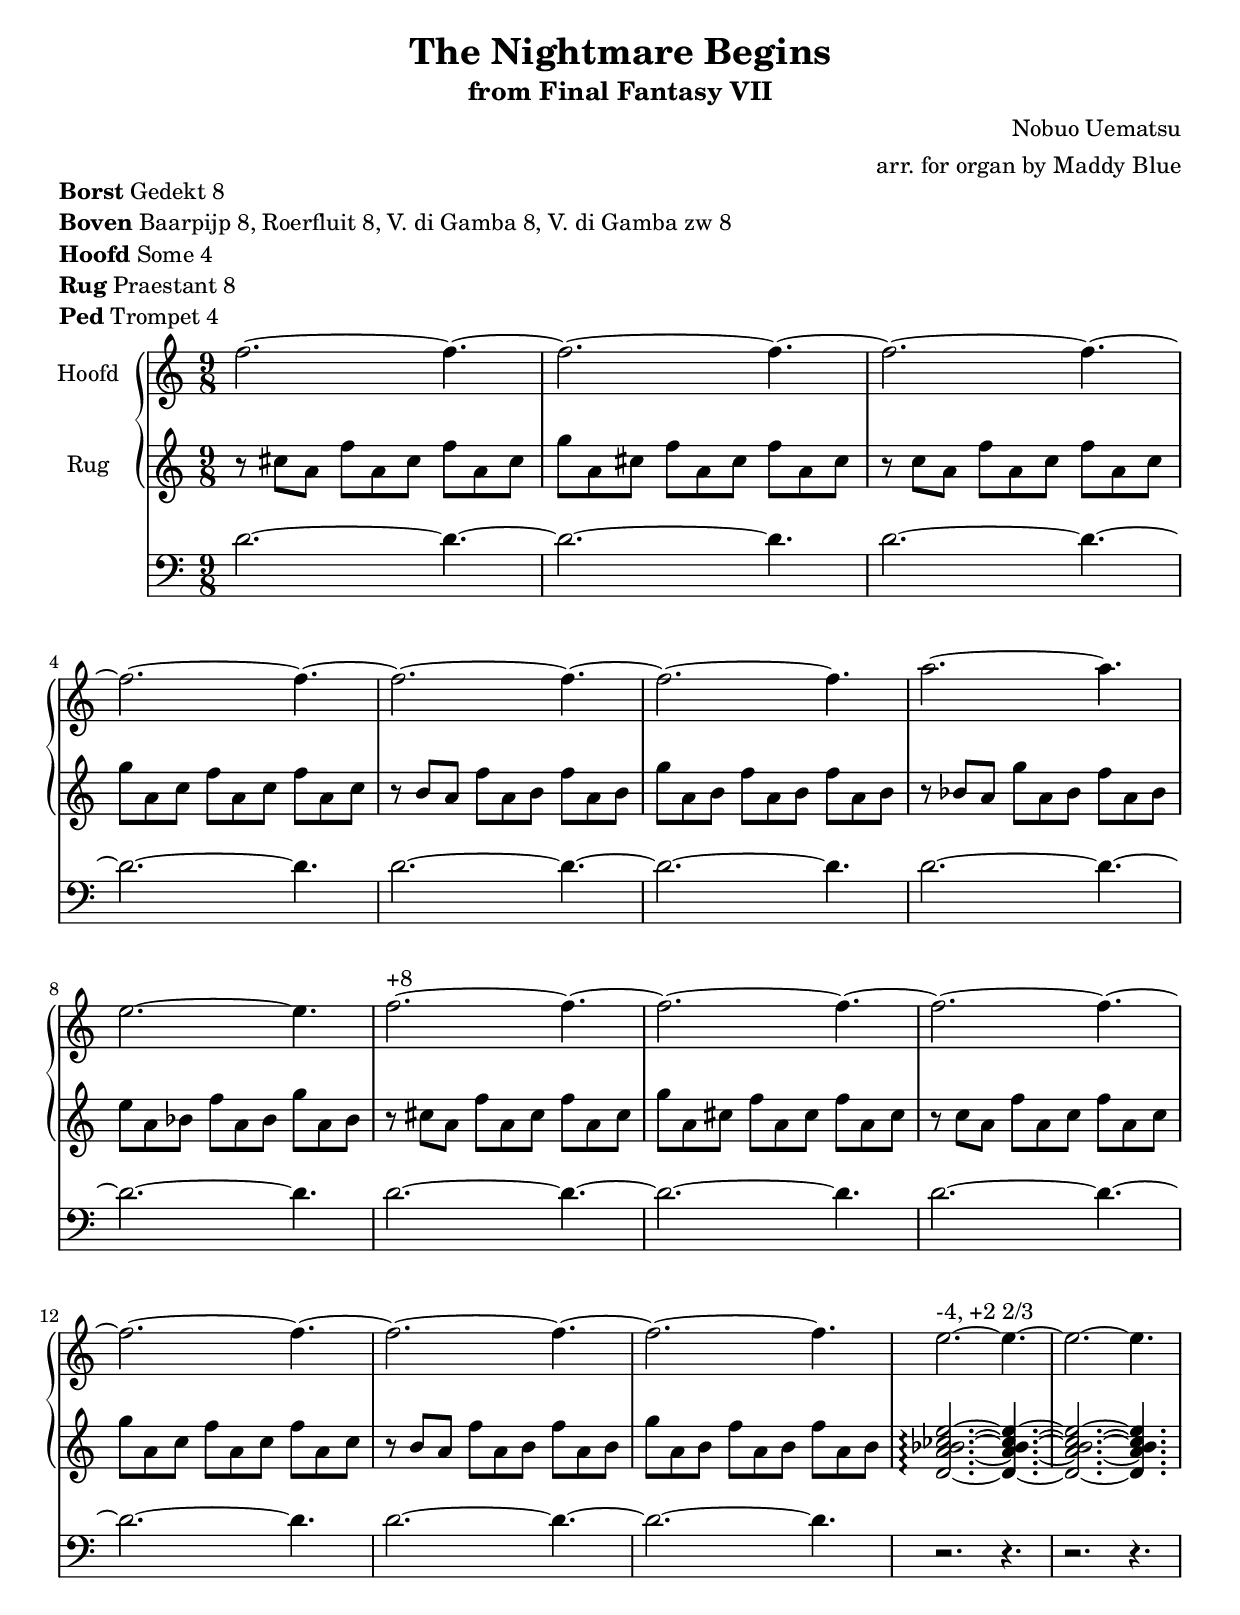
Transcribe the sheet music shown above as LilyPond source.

\version "2.23.13"
\include "english.ly"

\header {
  title = "The Nightmare Begins"
  subtitle = "from Final Fantasy VII"
  composer = "Nobuo Uematsu"
  arranger = "arr. for organ by Maddy Blue"
}

\score {
  \header {
    piece = \markup {
      \column {
        \line { \bold Borst Gedekt 8 }
        \line { \bold Boven Baarpijp 8, Roerfluit 8, V. di Gamba 8, V. di Gamba zw 8 }
        \line { \bold Hoofd Some 4 }
        \line { \bold Rug Praestant 8 }
        \line { \bold Ped Trompet 4 }
      }
    }
  }
  <<
    \new PianoStaff <<
      \new Staff
      \with { instrumentName = "Hoofd" }
      \relative c' {
        \time 9/8
        \key c \major

        \repeat unfold 6 { f'2. ~ f4. ~ }
        a2. ~ a4.
        e2. ~ e4.
        f2. ^ "+8" ~ f4. ~
        \repeat unfold 5 { f2. ~ f4. ~ }
        e2. ^ "-4, +2 2/3" ~ e4. ~
        e2. ~ e4.
      }

      \new Staff
      \with { instrumentName = "Rug" }
      \relative {
        \key c \major
        \time 9/8

        r8 cs'' a f' a, cs f a, cs
        g' a, cs f a, cs f a, cs
        r c a f' a, c f a, c
        g' a, c f a, c f a, c
        r b a f' a, b f' a, b
        g' a, b f' a, b f' a, b
        r bf a g' a, bf f' a, bf
        e a, bf f' a, bf g' a, bf

        % m9
        r8 cs a f' a, cs f a, cs
        g' a, cs f a, cs f a, cs
        r c a f' a, c f a, c
        g' a, c f a, c f a, c
        r b a f' a, b f' a, b
        g' a, b f' a, b f' a, b
        <d, a' bf cf e>2. \arpeggio ~ <d a' bf cf e>4. ~
        <d a' bf cf e>2. ~ <d a' bf cf e>4.
      }
    >>

    % pedal
    \new Staff \relative {
      \time 9/8
      \key c \major
      \clef bass

      \repeat unfold 7 { d'2. ~ d4. ~ d2. ~ d4. }
      r2. r4. r2. r4.
    }
  >>
}
